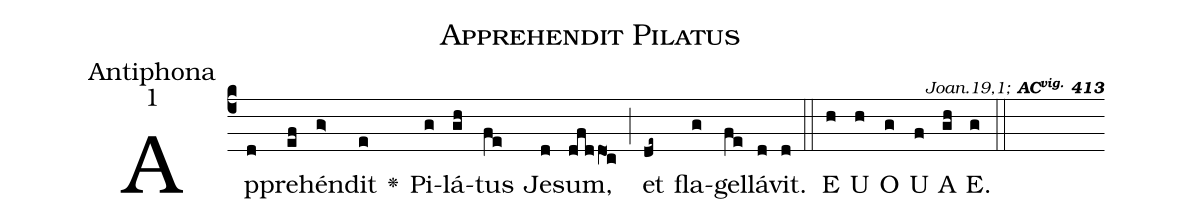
name:Apprehendit Pilatus;
office-part:Antiphona;
mode:1;
commentary:{\itshape\mdseries\scriptsize Joan.19,1;} {\bfseries\scriptsize AC\textsuperscript{vig.} 413};
%%
(c4)Ap(d)pre(ef)hén(g>)dit(e) <v>\greheightstar</v>() Pi(g)lá(gh)tus(fe) Je(d)sum,(dfddO1c) (;) et(de~) fla(g)gel(fe)lá(d)vit.(d) (::) E(h) U(h) O(g) U(f) A(gh) E.(g) (::)
